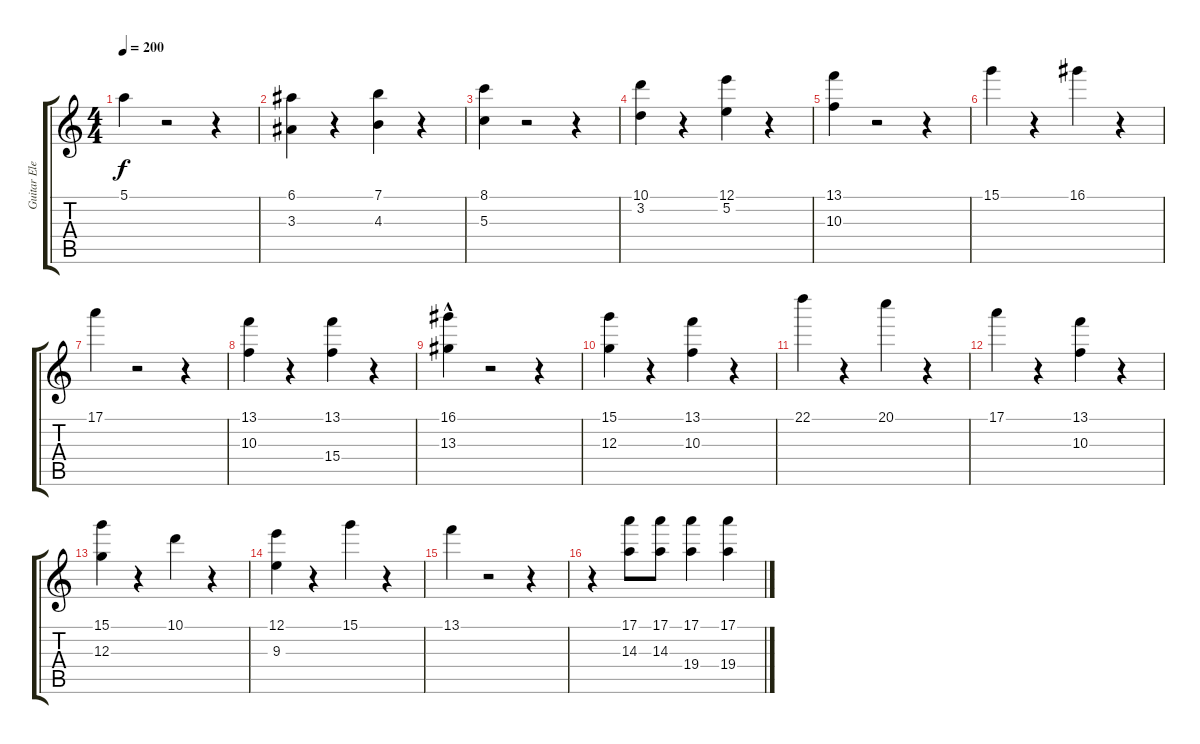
\track ("Guitar Electric" "Guitar Ele") {instrument overdrivenguitar}
\staff {score tabs}
\tuning (E4 B3 G3 D3 A2 E2) {hide}
\ts (4 4)
\tempo 200
\clef g2
\ks c
5.1.4{dy f} r.2 r.4 |
(6.1 3.3).4 r.4 (7.1 4.3).4 r.4 |
(8.1 5.3).4 r.2 r.4 |
(10.1 3.2).4 r.4 (12.1 5.2).4 r.4 |
(13.1 10.3).4 r.2 r.4 |
15.1.4 r.4 16.1.4 r.4 |
17.1.4 r.2 r.4 |
(13.1 10.3).4 r.4 (13.1 15.4).4 r.4 |
(16.1{hac} 13.3).4 r.2 r.4 |
(15.1 12.3).4 r.4 (13.1 10.3).4 r.4 |
22.1.4 r.4 20.1.4 r.4 |
17.1.4 r.4 (13.1 10.3).4 r.4 |
(15.1 12.3).4 r.4 10.1.4 r.4 |
(12.1 9.3).4 r.4 15.1.4 r.4 |
13.1.4 r.2 r.4 |
r.4 (17.1 14.3).8 (17.1 14.3).8 (17.1 19.4).4 (17.1 19.4).4
